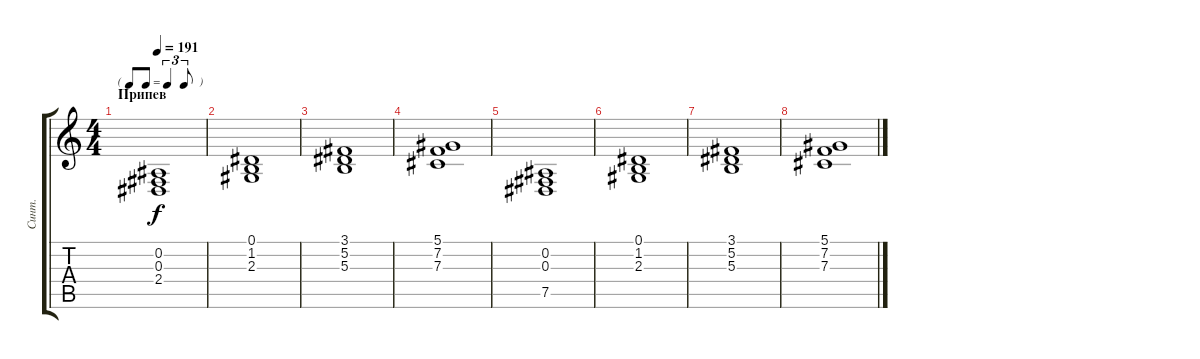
\track ("Синт." "Синт.") {instrument stringensemble2}
\staff {score tabs}
\tuning (Eb4 Bb3 Gb3 Db3 Ab2 Eb2) {hide}
\ts (4 4)
\tf triplet8th
\section ("" "Припев")
\tempo 191
\clef g2
\ks c
(0.2 0.3 2.4).1{dy f volume 6 instrument choiraahs} |
(0.1 1.2 2.3).1 |
(3.1 5.2 5.3).1 |
(5.1 7.2 7.3).1 |
(0.2 0.3 7.5).1 |
(0.1 1.2 2.3).1 |
(3.1 5.2 5.3).1 |
(5.1 7.2 7.3).1
